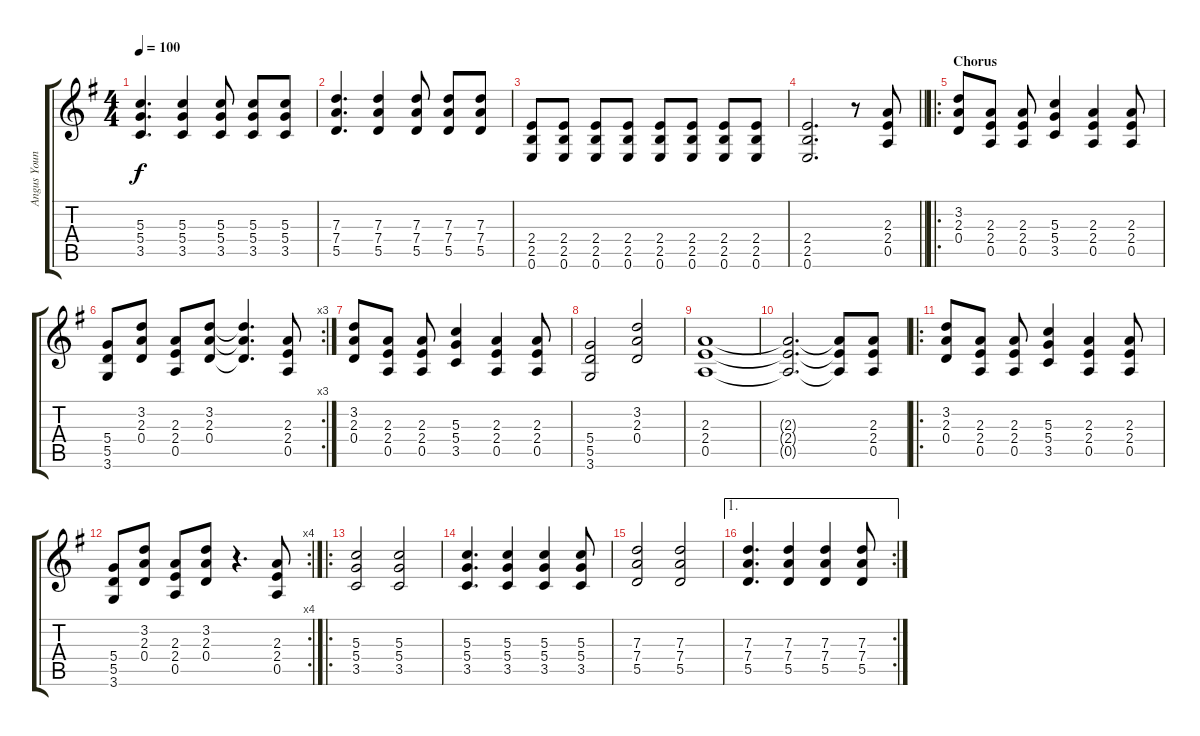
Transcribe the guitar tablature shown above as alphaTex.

\track ("Angus Young - Lead" "Angus Youn") {instrument distortionguitar}
\staff {score tabs}
\tuning (E4 B3 G3 D3 A2 E2) {hide}
\ts (4 4)
\tempo 100
\clef g2
\ks g
(5.3 5.4 3.5).4{d dy f} (5.3 5.4 3.5).4 (5.3 5.4 3.5).8 (5.3 5.4 3.5).8 (5.3 5.4 3.5).8 |
(7.3 7.4 5.5).4{d} (7.3 7.4 5.5).4 (7.3 7.4 5.5).8 (7.3 7.4 5.5).8 (7.3 7.4 5.5).8 |
(2.4 2.5 0.6).8 (2.4 2.5 0.6).8 (2.4 2.5 0.6).8 (2.4 2.5 0.6).8 (2.4 2.5 0.6).8 (2.4 2.5 0.6).8 (2.4 2.5 0.6).8 (2.4 2.5 0.6).8 |
\barLineRight lightlight
(2.4 2.5 0.6).2{d} r.8 (2.3 2.4 0.5).8 |
\ro
\section ("" "Chorus")
(3.2 2.3 0.4).8 (2.3 2.4 0.5).8 (2.3 2.4 0.5).8 (5.3 5.4 3.5).4 (2.3 2.4 0.5).4 (2.3 2.4 0.5).8 |
\rc 3
(5.4 5.5 3.6).8 (3.2 2.3 0.4).8 (2.3 2.4 0.5).8 (3.2 2.3 0.4).8 (3.2{t} 2.3{t} 0.4{t}).4{d} (2.3 2.4 0.5).8 |
(3.2 2.3 0.4).8 (2.3 2.4 0.5).8 (2.3 2.4 0.5).8 (5.3 5.4 3.5).4 (2.3 2.4 0.5).4 (2.3 2.4 0.5).8 |
(5.4 5.5 3.6).2 (3.2 2.3 0.4).2 |
(2.3 2.4 0.5).1 |
(2.3{t} 2.4{t} 0.5{t}).2{d} (2.3{t} 2.4{t} 0.5{t}).8 (2.3 2.4 0.5).8 |
\ro
(3.2 2.3 0.4).8 (2.3 2.4 0.5).8 (2.3 2.4 0.5).8 (5.3 5.4 3.5).4 (2.3 2.4 0.5).4 (2.3 2.4 0.5).8 |
\rc 4
(5.4 5.5 3.6).8 (3.2 2.3 0.4).8 (2.3 2.4 0.5).8 (3.2 2.3 0.4).8 r.4{d} (2.3 2.4 0.5).8 |
\ro
(5.3 5.4 3.5).2 (5.3 5.4 3.5).2 |
(5.3 5.4 3.5).4{d} (5.3 5.4 3.5).4 (5.3 5.4 3.5).4 (5.3 5.4 3.5).8 |
(7.3 7.4 5.5).2 (7.3 7.4 5.5).2 |
\ae 1
\rc 2
(7.3 7.4 5.5).4{d} (7.3 7.4 5.5).4 (7.3 7.4 5.5).4 (7.3 7.4 5.5).8
